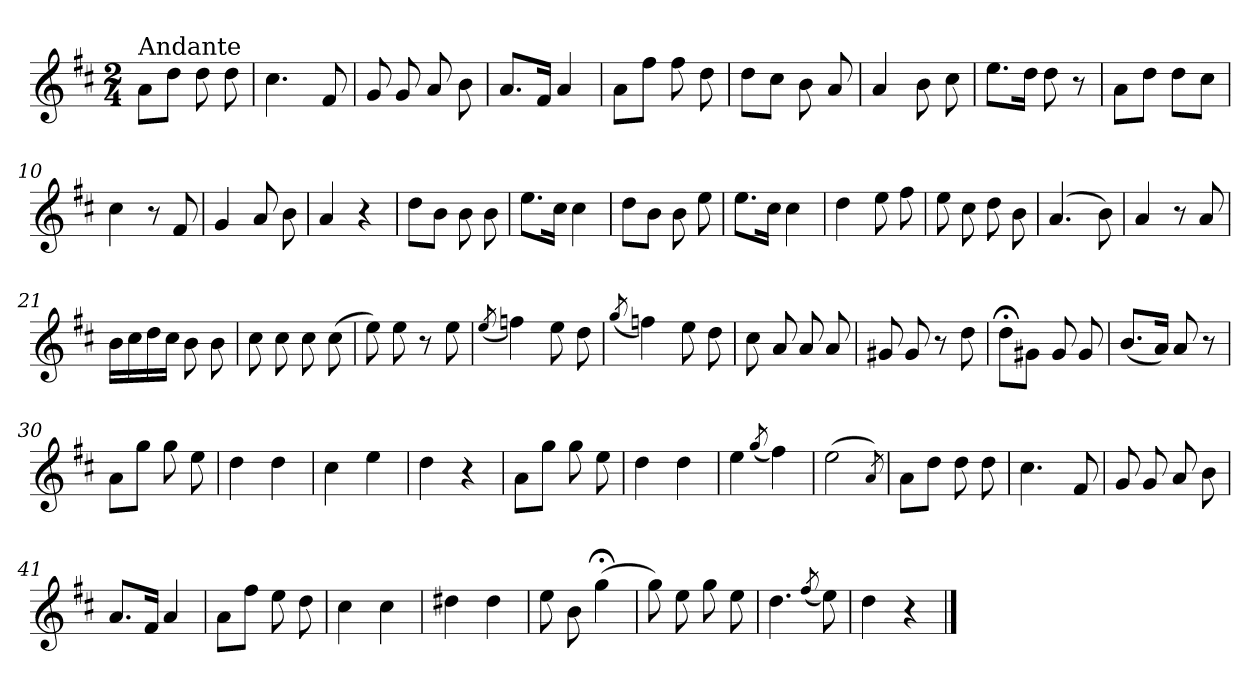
**kern
*part1
*staff1
*clefG2
*k[f#c#]
*D:
*M2/4
=1
!LO:TX:a:t=Andante
8a\L
8dd\J
8dd\
8dd\
=2
4.cc#\
8f#/
=3
8g/
8g/
8a/
8b\
=4
8.a/L
16f#/Jk
4a/
=5
8a\L
8ff#\J
8ff#\
8dd\
=6
8dd\L
8cc#\J
8b\
8a/
=7
4a/
8b\
8cc#\
!!LO:LB:g=z
=8
8.ee\L
16dd\Jk
8dd\
8r
=9
8a\L
8dd\J
8dd\L
8cc#\J
=10
4cc#\
8r
8f#/
=11
4g/
8a/
8b\
=12
4a/
4r
=13
8dd\L
8b\J
8b\
8b\
=14
8.ee\L
16cc#\Jk
4cc#\
=15
8dd\L
8b\J
8b\
8ee\
=16
8.ee\L
16cc#\Jk
4cc#\
!!LO:LB:g=z
=17
4dd\
8ee\
8ff#\
=18
8ee\
8cc#\
8dd\
8b\
=19
(>4.a/
8b\)
=20
4a/
8r
8a/
=21
16b\LL
16cc#\
16dd\
16cc#\JJ
8b\
8b\
=22
8cc#\
8cc#\
8cc#\
(>8cc#\
=23
8ee\)
8ee\
8r
8ee\
=24
(<8qee/
4ffn\)
8ee\
8dd\
!!LO:LB:g=z
=25
(<8qgg/
4ffn\)
8ee\
8dd\
=26
8cc#\
8a/
8a/
8a/
=27
8g#X/
8g#/
8r
8dd\
=28
8dd;<\L
8g#X\J
8g#/
8g#/
=29
(<8.b/L
16a/Jk)
8a/
8r
=30
8a\L
8gg\J
8gg\
8ee\
=31
4dd\
4dd\
=32
4cc#\
4ee\
!!LO:LB:g=z
=33
4dd\
4r
=34
8a\L
8gg\J
8gg\
8ee\
=35
4dd\
4dd\
=36
4ee\
(<8qgg/
4ff#\)
=37
(>2ee\
8qa/)
=38
8a\L
8dd\J
8dd\
8dd\
=39
4.cc#\
8f#/
=40
8g/
8g/
8a/
8b\
=41
8.a/L
16f#/Jk
4a/
!!LO:LB:g=z
=42
8a\L
8ff#\J
8ee\
8dd\
=43
4cc#\
4cc#\
=44
4dd#X\
4dd#\
=45
8ee\
8b\
(>4gg;<\
=46
8gg\)
8ee\
8gg\
8ee\
=47
4.dd\
(<8qff#/
8ee\)
=48
4dd\
4r
==
*-
